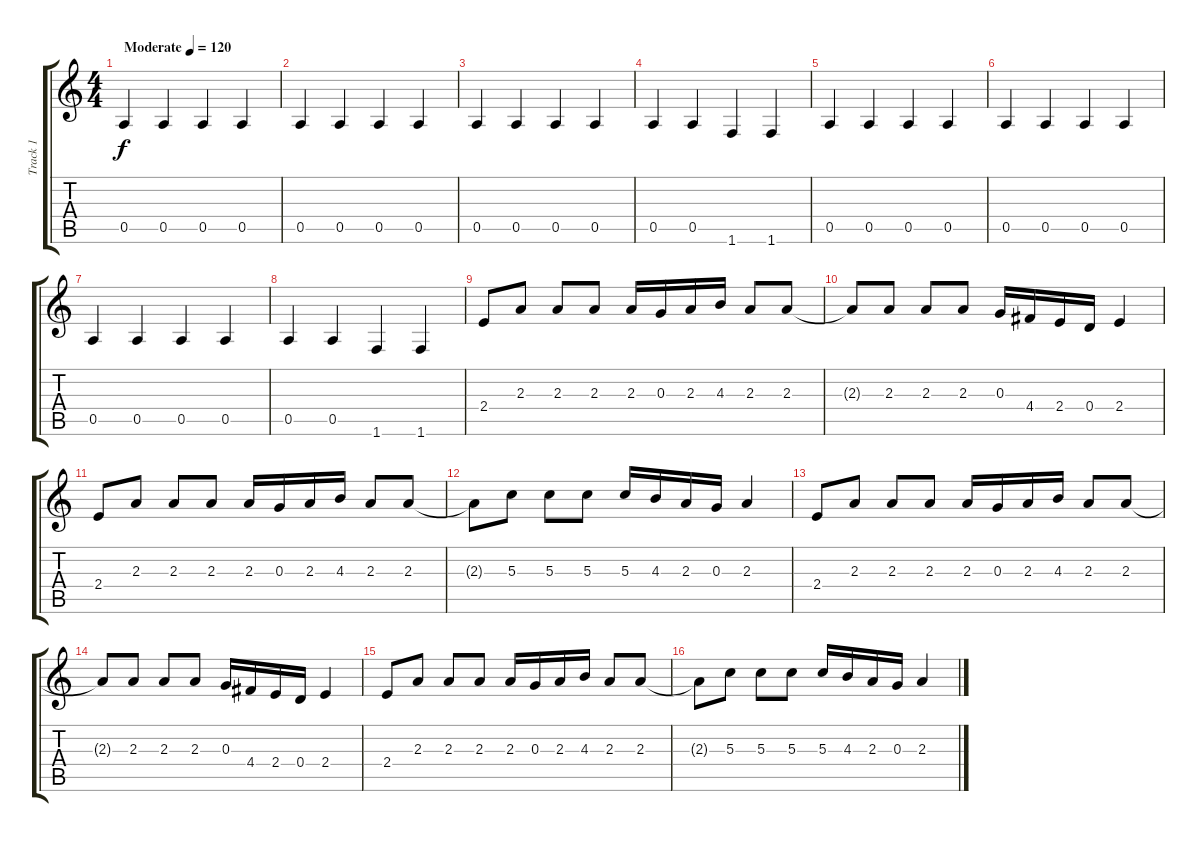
\track ("Track 1" "Track 1") {instrument overdrivenguitar}
\staff {score tabs}
\tuning (E4 B3 G3 D3 A2 E2) {hide}
\ts (4 4)
\tempo (120 "Moderate")
\clef g2
\ks c
0.5.4{dy f instrument overdrivenguitar} 0.5.4 0.5.4 0.5.4 |
0.5.4 0.5.4 0.5.4 0.5.4 |
0.5.4 0.5.4 0.5.4 0.5.4 |
0.5.4 0.5.4 1.6.4 1.6.4 |
0.5.4 0.5.4 0.5.4 0.5.4 |
0.5.4 0.5.4 0.5.4 0.5.4 |
0.5.4 0.5.4 0.5.4 0.5.4 |
0.5.4 0.5.4 1.6.4 1.6.4 |
2.4.8 2.3.8 2.3.8 2.3.8 2.3.16 0.3.16 2.3.16 4.3.16 2.3.8 2.3.8 |
2.3{t}.8 2.3.8 2.3.8 2.3.8 0.3.16 4.4.16 2.4.16 0.4.16 2.4.4 |
2.4.8 2.3.8 2.3.8 2.3.8 2.3.16 0.3.16 2.3.16 4.3.16 2.3.8 2.3.8 |
2.3{t}.8 5.3.8 5.3.8 5.3.8 5.3.16 4.3.16 2.3.16 0.3.16 2.3.4 |
2.4.8 2.3.8 2.3.8 2.3.8 2.3.16 0.3.16 2.3.16 4.3.16 2.3.8 2.3.8 |
2.3{t}.8 2.3.8 2.3.8 2.3.8 0.3.16 4.4.16 2.4.16 0.4.16 2.4.4 |
2.4.8 2.3.8 2.3.8 2.3.8 2.3.16 0.3.16 2.3.16 4.3.16 2.3.8 2.3.8 |
2.3{t}.8 5.3.8 5.3.8 5.3.8 5.3.16 4.3.16 2.3.16 0.3.16 2.3.4
